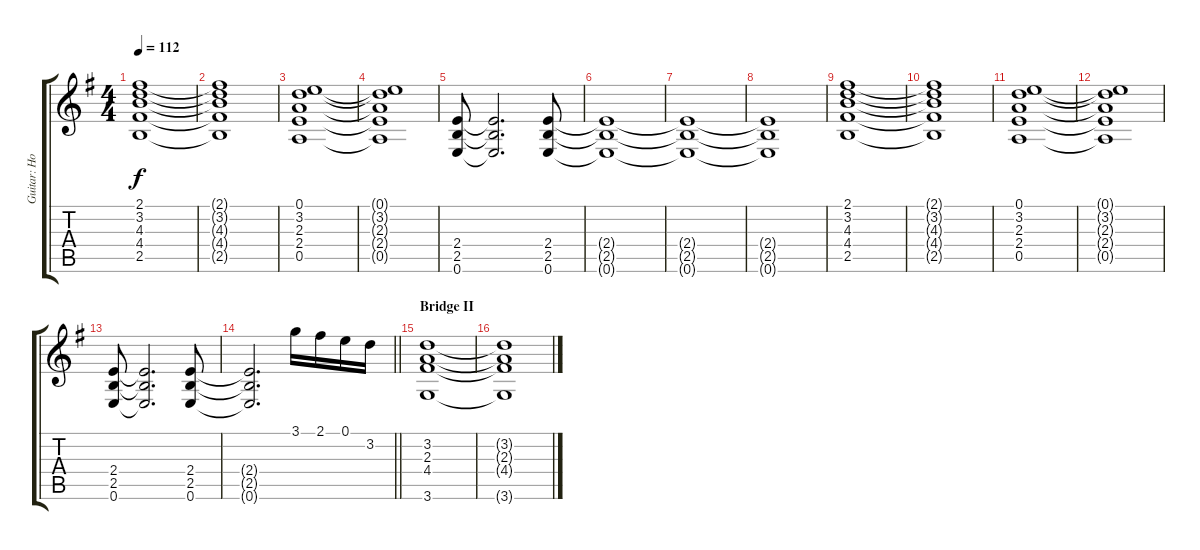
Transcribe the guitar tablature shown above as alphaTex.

\track ("Guitar: Howard" "Guitar: Ho") {instrument distortionguitar}
\staff {score tabs}
\tuning (E4 B3 G3 D3 A2 E2) {hide}
\ts (4 4)
\tempo 112
\clef g2
\ks g
(2.1 3.2 4.3 4.4 2.5).1{dy f} |
(2.1{t} 3.2{t} 4.3{t} 4.4{t} 2.5{t}).1 |
(0.1 3.2 2.3 2.4 0.5).1 |
(0.1{t} 3.2{t} 2.3{t} 2.4{t} 0.5{t}).1 |
(2.4 2.5 0.6).8 (2.4{t} 2.5{t} 0.6{t}).2{d} (2.4 2.5 0.6).8 |
(2.4{t} 2.5{t} 0.6{t}).1 |
(2.4{t} 2.5{t} 0.6{t}).1 |
(2.4{t} 2.5{t} 0.6{t}).1 |
(2.1 3.2 4.3 4.4 2.5).1 |
(2.1{t} 3.2{t} 4.3{t} 4.4{t} 2.5{t}).1 |
(0.1 3.2 2.3 2.4 0.5).1 |
(0.1{t} 3.2{t} 2.3{t} 2.4{t} 0.5{t}).1 |
(2.4 2.5 0.6).8 (2.4{t} 2.5{t} 0.6{t}).2{d} (2.4 2.5 0.6).8 |
\barLineRight lightlight
(2.4{t} 2.5{t} 0.6{t}).2{d} 3.1.16 2.1.16 0.1.16 3.2.16 |
\section ("" "Bridge II")
(3.2 2.3 4.4 3.6).1 |
(3.2{t} 2.3{t} 4.4{t} 3.6{t}).1
